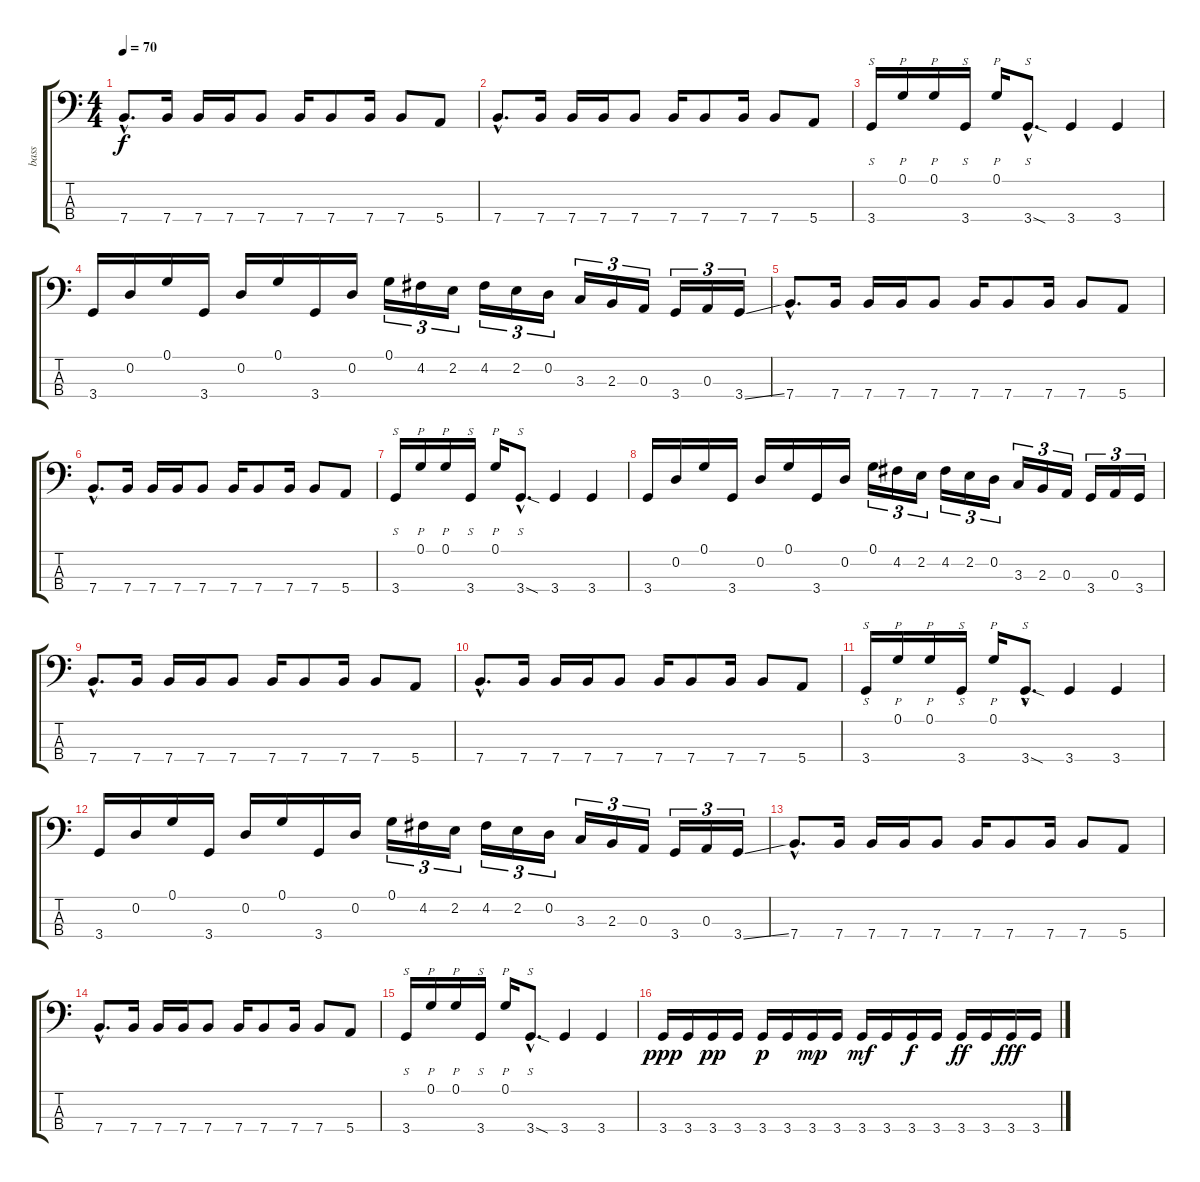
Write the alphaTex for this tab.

\track ("bass" "bass") {instrument electricbassfinger}
\staff {score tabs}
\tuning (G2 D2 A1 E1) {hide}
\ts (4 4)
\tempo 70
\clef f4
\ks c
7.4{hac}.8{d dy f} 7.4.16 7.4.16 7.4.16 7.4.8 7.4.16 7.4.8 7.4.16 7.4.8 5.4.8 |
7.4{hac}.8{d} 7.4.16 7.4.16 7.4.16 7.4.8 7.4.16 7.4.8 7.4.16 7.4.8 5.4.8 |
3.4.16{s} 0.1.16{p} 0.1.16{p} 3.4.16{s} 0.1.16{p} 3.4{sod hac}.8{s d} 3.4.4 3.4.4 |
3.4.16 0.2.16 0.1.16 3.4.16 0.2.16 0.1.16 3.4.16 0.2.16 0.1.16{tu (3 2)} 4.2.16{tu (3 2)} 2.2.16{tu (3 2)} 4.2.16{tu (3 2)} 2.2.16{tu (3 2)} 0.2.16{tu (3 2)} 3.3.16{tu (3 2)} 2.3.16{tu (3 2)} 0.3.16{tu (3 2)} 3.4.16{tu (3 2)} 0.3.16{tu (3 2)} 3.4{ss}.16{tu (3 2)} |
7.4{hac}.8{d} 7.4.16 7.4.16 7.4.16 7.4.8 7.4.16 7.4.8 7.4.16 7.4.8 5.4.8 |
7.4{hac}.8{d} 7.4.16 7.4.16 7.4.16 7.4.8 7.4.16 7.4.8 7.4.16 7.4.8 5.4.8 |
3.4.16{s} 0.1.16{p} 0.1.16{p} 3.4.16{s} 0.1.16{p} 3.4{sod hac}.8{s d} 3.4.4 3.4.4 |
3.4.16 0.2.16 0.1.16 3.4.16 0.2.16 0.1.16 3.4.16 0.2.16 0.1.16{tu (3 2)} 4.2.16{tu (3 2)} 2.2.16{tu (3 2)} 4.2.16{tu (3 2)} 2.2.16{tu (3 2)} 0.2.16{tu (3 2)} 3.3.16{tu (3 2)} 2.3.16{tu (3 2)} 0.3.16{tu (3 2)} 3.4.16{tu (3 2)} 0.3.16{tu (3 2)} 3.4.16{tu (3 2)} |
7.4{hac}.8{d} 7.4.16 7.4.16 7.4.16 7.4.8 7.4.16 7.4.8 7.4.16 7.4.8 5.4.8 |
7.4{hac}.8{d} 7.4.16 7.4.16 7.4.16 7.4.8 7.4.16 7.4.8 7.4.16 7.4.8 5.4.8 |
3.4.16{s} 0.1.16{p} 0.1.16{p} 3.4.16{s} 0.1.16{p} 3.4{sod hac}.8{s d} 3.4.4 3.4.4 |
3.4.16 0.2.16 0.1.16 3.4.16 0.2.16 0.1.16 3.4.16 0.2.16 0.1.16{tu (3 2)} 4.2.16{tu (3 2)} 2.2.16{tu (3 2)} 4.2.16{tu (3 2)} 2.2.16{tu (3 2)} 0.2.16{tu (3 2)} 3.3.16{tu (3 2)} 2.3.16{tu (3 2)} 0.3.16{tu (3 2)} 3.4.16{tu (3 2)} 0.3.16{tu (3 2)} 3.4{ss}.16{tu (3 2)} |
7.4{hac}.8{d} 7.4.16 7.4.16 7.4.16 7.4.8 7.4.16 7.4.8 7.4.16 7.4.8 5.4.8 |
7.4{hac}.8{d} 7.4.16 7.4.16 7.4.16 7.4.8 7.4.16 7.4.8 7.4.16 7.4.8 5.4.8 |
3.4.16{s} 0.1.16{p} 0.1.16{p} 3.4.16{s} 0.1.16{p} 3.4{sod hac}.8{s d} 3.4.4 3.4.4 |
3.4.16{dy ppp} 3.4.16 3.4.16{dy pp} 3.4.16 3.4.16{dy p} 3.4.16 3.4.16{dy mp} 3.4.16 3.4.16{dy mf} 3.4.16 3.4.16{dy f} 3.4.16 3.4.16{dy ff} 3.4.16 3.4.16{dy fff} 3.4.16
